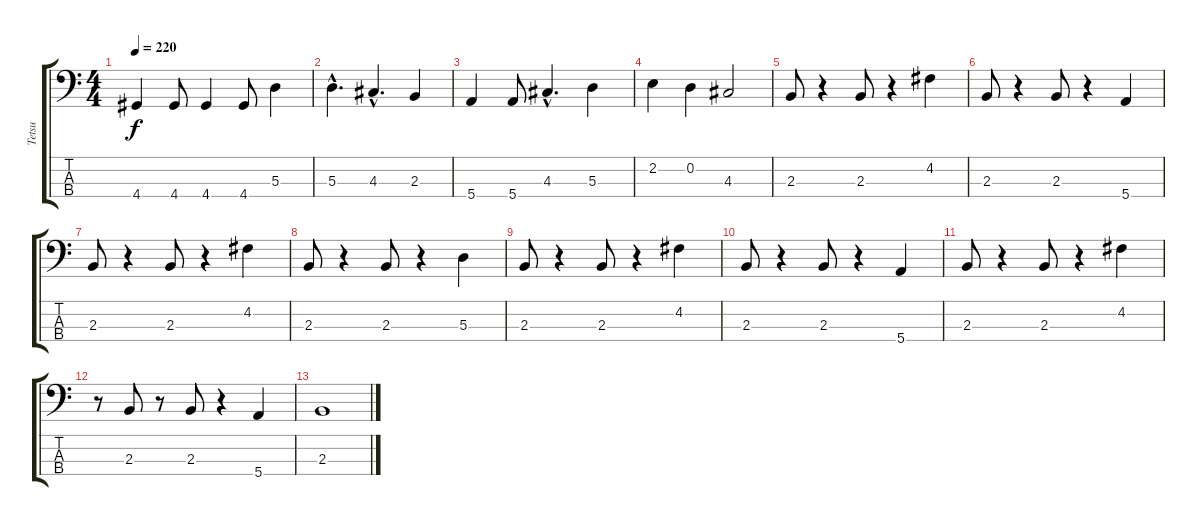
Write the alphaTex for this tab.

\track ("Tetsu" "Tetsu") {instrument electricbasspick}
\staff {score tabs}
\tuning (G2 D2 A1 E1) {hide}
\ts (4 4)
\tempo 220
\clef f4
\ks c
4.4.4{dy f} 4.4.8 4.4.4 4.4.8 5.3.4 |
5.3{hac}.4{d} 4.3{hac}.4{d} 2.3.4 |
5.4.4 5.4.8 4.3{hac}.4{d} 5.3.4 |
2.2.4 0.2.4 4.3.2 |
2.3.8 r.4 2.3.8 r.4 4.2.4 |
2.3.8 r.4 2.3.8 r.4 5.4.4 |
2.3.8 r.4 2.3.8 r.4 4.2.4 |
2.3.8 r.4 2.3.8 r.4 5.3.4 |
2.3.8 r.4 2.3.8 r.4 4.2.4 |
2.3.8 r.4 2.3.8 r.4 5.4.4 |
2.3.8 r.4 2.3.8 r.4 4.2.4 |
r.8 2.3.8 r.8 2.3.8 r.4 5.4.4 |
2.3.1
